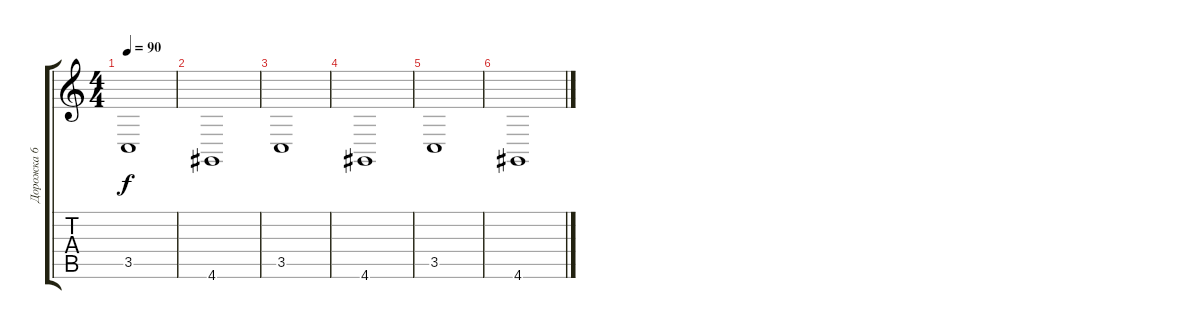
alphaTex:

\track ("Дорожка 6" "Дорожка 6") {instrument lead2sawtooth}
\staff {score tabs}
\tuning (E4 B3 G3 D3 A2 E2) {hide}
\ts (4 4)
\tempo 90
\clef g2
\ks c
3.5.1{dy f} |
4.6.1 |
3.5.1 |
4.6.1 |
3.5.1 |
4.6.1
